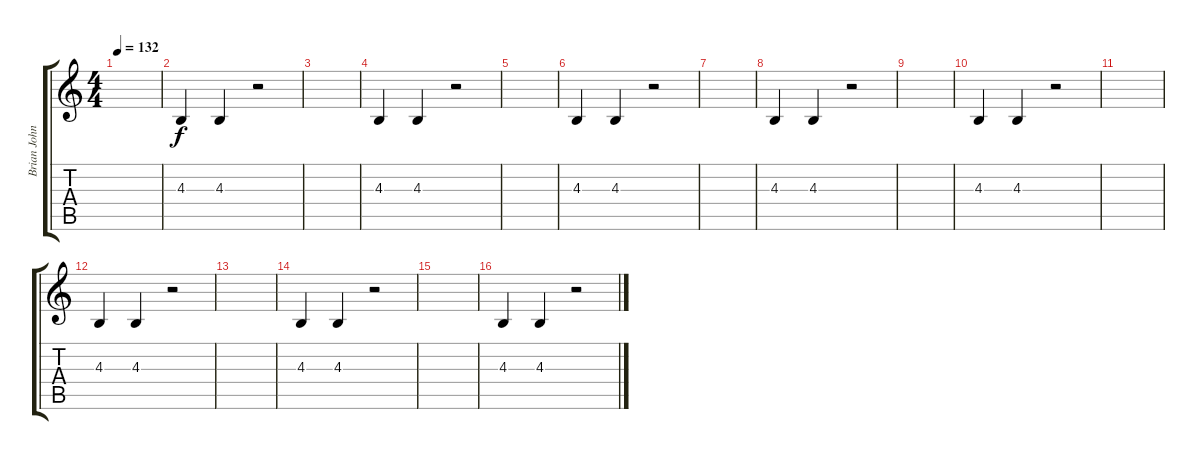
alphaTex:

\track ("Brian Johnson" "Brian John") {instrument harmonica}
\staff {score tabs}
\tuning (E4 B3 G3 D3 A2 E2) {hide}
\ts (4 4)
\tempo 132
\clef g2
\ks c
|
4.3.4 4.3.4 r.2 |
|
4.3.4 4.3.4 r.2 |
|
4.3.4 4.3.4 r.2 |
|
4.3.4 4.3.4 r.2 |
|
4.3.4 4.3.4 r.2 |
|
4.3.4 4.3.4 r.2 |
|
4.3.4 4.3.4 r.2 |
|
4.3.4 4.3.4 r.2
